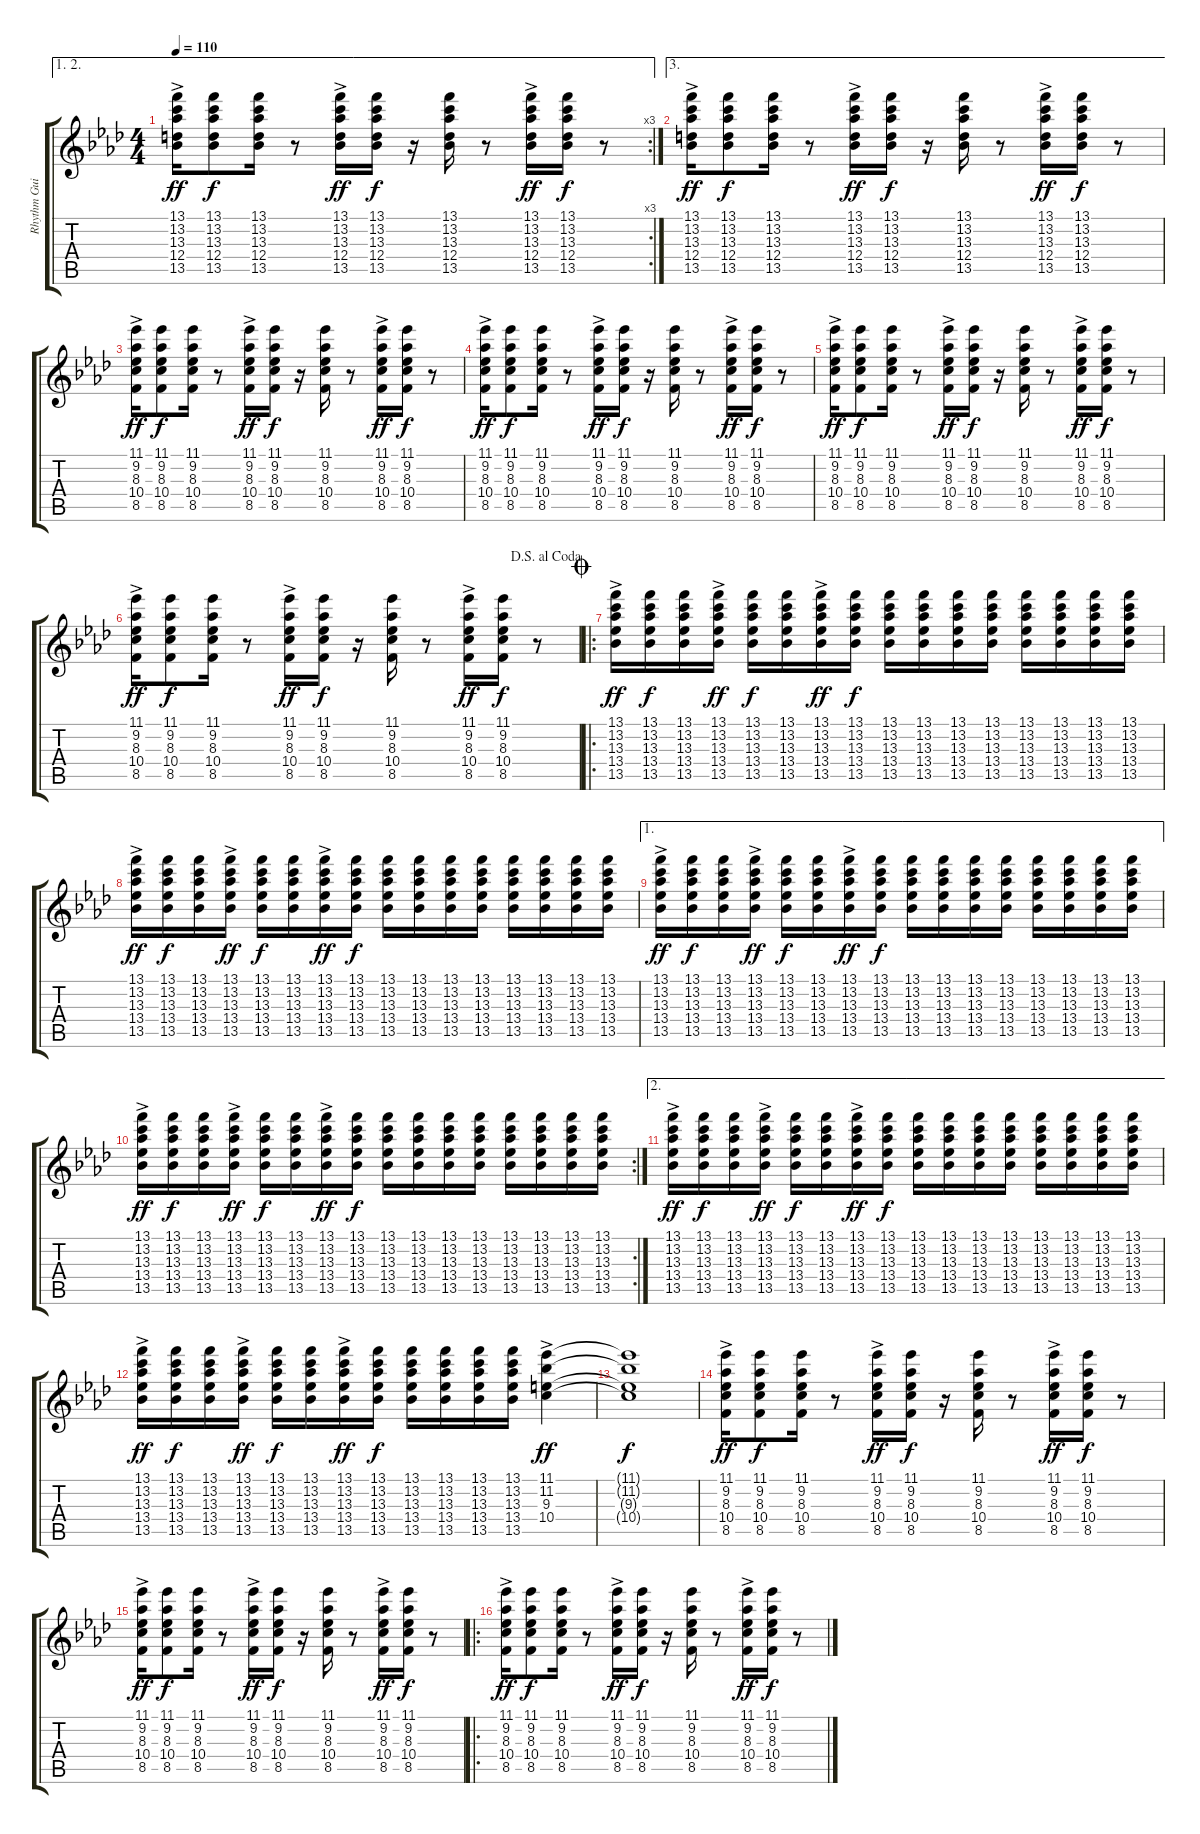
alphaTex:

\track ("Rhythm Guitar" "Rhythm Gui") {instrument electricguitarclean}
\staff {score tabs}
\tuning (E4 B3 G3 D3 A2 E2) {hide}
\ae (1 2)
\rc 3
\ts (4 4)
\tempo 110
\clef g2
\ks ab
(13.1{ac} 13.2{ac} 13.3{ac} 12.4{ac} 13.5{ac}).16{dy ff} (13.1 13.2 13.3 12.4 13.5).8{dy f} (13.1 13.2 13.3 12.4 13.5).16 r.8 (13.1{ac} 13.2{ac} 13.3{ac} 12.4{ac} 13.5{ac}).16{dy ff} (13.1 13.2 13.3 12.4 13.5).16{dy f} r.16 (13.1 13.2 13.3 12.4 13.5).16 r.8 (13.1{ac} 13.2{ac} 13.3{ac} 12.4{ac} 13.5{ac}).16{dy ff} (13.1 13.2 13.3 12.4 13.5).16{dy f} r.8 |
\ae 3
(13.1{ac} 13.2{ac} 13.3{ac} 12.4{ac} 13.5{ac}).16{dy ff} (13.1 13.2 13.3 12.4 13.5).8{dy f} (13.1 13.2 13.3 12.4 13.5).16 r.8 (13.1{ac} 13.2{ac} 13.3{ac} 12.4{ac} 13.5{ac}).16{dy ff} (13.1 13.2 13.3 12.4 13.5).16{dy f} r.16 (13.1 13.2 13.3 12.4 13.5).16 r.8 (13.1{ac} 13.2{ac} 13.3{ac} 12.4{ac} 13.5{ac}).16{dy ff} (13.1 13.2 13.3 12.4 13.5).16{dy f} r.8 |
(11.1{ac} 9.2{ac} 8.3{ac} 10.4{ac} 8.5{ac}).16{dy ff} (11.1 9.2 8.3 10.4 8.5).8{dy f} (11.1 9.2 8.3 10.4 8.5).16 r.8 (11.1{ac} 9.2{ac} 8.3{ac} 10.4{ac} 8.5{ac}).16{dy ff} (11.1 9.2 8.3 10.4 8.5).16{dy f} r.16 (11.1 9.2 8.3 10.4 8.5).16 r.8 (11.1{ac} 9.2{ac} 8.3{ac} 10.4{ac} 8.5{ac}).16{dy ff} (11.1 9.2 8.3 10.4 8.5).16{dy f} r.8 |
(11.1{ac} 9.2{ac} 8.3{ac} 10.4{ac} 8.5{ac}).16{dy ff} (11.1 9.2 8.3 10.4 8.5).8{dy f} (11.1 9.2 8.3 10.4 8.5).16 r.8 (11.1{ac} 9.2{ac} 8.3{ac} 10.4{ac} 8.5{ac}).16{dy ff} (11.1 9.2 8.3 10.4 8.5).16{dy f} r.16 (11.1 9.2 8.3 10.4 8.5).16 r.8 (11.1{ac} 9.2{ac} 8.3{ac} 10.4{ac} 8.5{ac}).16{dy ff} (11.1 9.2 8.3 10.4 8.5).16{dy f} r.8 |
(11.1{ac} 9.2{ac} 8.3{ac} 10.4{ac} 8.5{ac}).16{dy ff} (11.1 9.2 8.3 10.4 8.5).8{dy f} (11.1 9.2 8.3 10.4 8.5).16 r.8 (11.1{ac} 9.2{ac} 8.3{ac} 10.4{ac} 8.5{ac}).16{dy ff} (11.1 9.2 8.3 10.4 8.5).16{dy f} r.16 (11.1 9.2 8.3 10.4 8.5).16 r.8 (11.1{ac} 9.2{ac} 8.3{ac} 10.4{ac} 8.5{ac}).16{dy ff} (11.1 9.2 8.3 10.4 8.5).16{dy f} r.8 |
\jump dalsegnoalcoda
(11.1{ac} 9.2{ac} 8.3{ac} 10.4{ac} 8.5{ac}).16{dy ff} (11.1 9.2 8.3 10.4 8.5).8{dy f} (11.1 9.2 8.3 10.4 8.5).16 r.8 (11.1{ac} 9.2{ac} 8.3{ac} 10.4{ac} 8.5{ac}).16{dy ff} (11.1 9.2 8.3 10.4 8.5).16{dy f} r.16 (11.1 9.2 8.3 10.4 8.5).16 r.8 (11.1{ac} 9.2{ac} 8.3{ac} 10.4{ac} 8.5{ac}).16{dy ff} (11.1 9.2 8.3 10.4 8.5).16{dy f} r.8 |
\ro
\jump coda
(13.1{ac} 13.2{ac} 13.3{ac} 13.4{ac} 13.5{ac}).16{dy ff} (13.1 13.2 13.3 13.4 13.5).16{dy f} (13.1 13.2 13.3 13.4 13.5).16 (13.1{ac} 13.2{ac} 13.3{ac} 13.4{ac} 13.5{ac}).16{dy ff} (13.1 13.2 13.3 13.4 13.5).16{dy f} (13.1 13.2 13.3 13.4 13.5).16 (13.1{ac} 13.2{ac} 13.3{ac} 13.4{ac} 13.5{ac}).16{dy ff} (13.1 13.2 13.3 13.4 13.5).16{dy f} (13.1 13.2 13.3 13.4 13.5).16 (13.1 13.2 13.3 13.4 13.5).16 (13.1 13.2 13.3 13.4 13.5).16 (13.1 13.2 13.3 13.4 13.5).16 (13.1 13.2 13.3 13.4 13.5).16 (13.1 13.2 13.3 13.4 13.5).16 (13.1 13.2 13.3 13.4 13.5).16 (13.1 13.2 13.3 13.4 13.5).16 |
(13.1{ac} 13.2{ac} 13.3{ac} 13.4{ac} 13.5{ac}).16{dy ff} (13.1 13.2 13.3 13.4 13.5).16{dy f} (13.1 13.2 13.3 13.4 13.5).16 (13.1{ac} 13.2{ac} 13.3{ac} 13.4{ac} 13.5{ac}).16{dy ff} (13.1 13.2 13.3 13.4 13.5).16{dy f} (13.1 13.2 13.3 13.4 13.5).16 (13.1{ac} 13.2{ac} 13.3{ac} 13.4{ac} 13.5{ac}).16{dy ff} (13.1 13.2 13.3 13.4 13.5).16{dy f} (13.1 13.2 13.3 13.4 13.5).16 (13.1 13.2 13.3 13.4 13.5).16 (13.1 13.2 13.3 13.4 13.5).16 (13.1 13.2 13.3 13.4 13.5).16 (13.1 13.2 13.3 13.4 13.5).16 (13.1 13.2 13.3 13.4 13.5).16 (13.1 13.2 13.3 13.4 13.5).16 (13.1 13.2 13.3 13.4 13.5).16 |
\ae 1
(13.1{ac} 13.2{ac} 13.3{ac} 13.4{ac} 13.5{ac}).16{dy ff} (13.1 13.2 13.3 13.4 13.5).16{dy f} (13.1 13.2 13.3 13.4 13.5).16 (13.1{ac} 13.2{ac} 13.3{ac} 13.4{ac} 13.5{ac}).16{dy ff} (13.1 13.2 13.3 13.4 13.5).16{dy f} (13.1 13.2 13.3 13.4 13.5).16 (13.1{ac} 13.2{ac} 13.3{ac} 13.4{ac} 13.5{ac}).16{dy ff} (13.1 13.2 13.3 13.4 13.5).16{dy f} (13.1 13.2 13.3 13.4 13.5).16 (13.1 13.2 13.3 13.4 13.5).16 (13.1 13.2 13.3 13.4 13.5).16 (13.1 13.2 13.3 13.4 13.5).16 (13.1 13.2 13.3 13.4 13.5).16 (13.1 13.2 13.3 13.4 13.5).16 (13.1 13.2 13.3 13.4 13.5).16 (13.1 13.2 13.3 13.4 13.5).16 |
\rc 2
(13.1{ac} 13.2{ac} 13.3{ac} 13.4{ac} 13.5{ac}).16{dy ff} (13.1 13.2 13.3 13.4 13.5).16{dy f} (13.1 13.2 13.3 13.4 13.5).16 (13.1{ac} 13.2{ac} 13.3{ac} 13.4{ac} 13.5{ac}).16{dy ff} (13.1 13.2 13.3 13.4 13.5).16{dy f} (13.1 13.2 13.3 13.4 13.5).16 (13.1{ac} 13.2{ac} 13.3{ac} 13.4{ac} 13.5{ac}).16{dy ff} (13.1 13.2 13.3 13.4 13.5).16{dy f} (13.1 13.2 13.3 13.4 13.5).16 (13.1 13.2 13.3 13.4 13.5).16 (13.1 13.2 13.3 13.4 13.5).16 (13.1 13.2 13.3 13.4 13.5).16 (13.1 13.2 13.3 13.4 13.5).16 (13.1 13.2 13.3 13.4 13.5).16 (13.1 13.2 13.3 13.4 13.5).16 (13.1 13.2 13.3 13.4 13.5).16 |
\ae 2
(13.1{ac} 13.2{ac} 13.3{ac} 13.4{ac} 13.5{ac}).16{dy ff} (13.1 13.2 13.3 13.4 13.5).16{dy f} (13.1 13.2 13.3 13.4 13.5).16 (13.1{ac} 13.2{ac} 13.3{ac} 13.4{ac} 13.5{ac}).16{dy ff} (13.1 13.2 13.3 13.4 13.5).16{dy f} (13.1 13.2 13.3 13.4 13.5).16 (13.1{ac} 13.2{ac} 13.3{ac} 13.4{ac} 13.5{ac}).16{dy ff} (13.1 13.2 13.3 13.4 13.5).16{dy f} (13.1 13.2 13.3 13.4 13.5).16 (13.1 13.2 13.3 13.4 13.5).16 (13.1 13.2 13.3 13.4 13.5).16 (13.1 13.2 13.3 13.4 13.5).16 (13.1 13.2 13.3 13.4 13.5).16 (13.1 13.2 13.3 13.4 13.5).16 (13.1 13.2 13.3 13.4 13.5).16 (13.1 13.2 13.3 13.4 13.5).16 |
(13.1{ac} 13.2{ac} 13.3{ac} 13.4{ac} 13.5{ac}).16{dy ff} (13.1 13.2 13.3 13.4 13.5).16{dy f} (13.1 13.2 13.3 13.4 13.5).16 (13.1{ac} 13.2{ac} 13.3{ac} 13.4{ac} 13.5{ac}).16{dy ff} (13.1 13.2 13.3 13.4 13.5).16{dy f} (13.1 13.2 13.3 13.4 13.5).16 (13.1{ac} 13.2{ac} 13.3{ac} 13.4{ac} 13.5{ac}).16{dy ff} (13.1 13.2 13.3 13.4 13.5).16{dy f} (13.1 13.2 13.3 13.4 13.5).16 (13.1 13.2 13.3 13.4 13.5).16 (13.1 13.2 13.3 13.4 13.5).16 (13.1 13.2 13.3 13.4 13.5).16 (11.1{ac} 11.2{ac} 9.3{ac} 10.4{ac}).4{dy ff} |
(11.1{t} 11.2{t} 9.3{t} 10.4{t}).1{dy f} |
(11.1{ac} 9.2{ac} 8.3{ac} 10.4{ac} 8.5{ac}).16{dy ff} (11.1 9.2 8.3 10.4 8.5).8{dy f} (11.1 9.2 8.3 10.4 8.5).16 r.8 (11.1{ac} 9.2{ac} 8.3{ac} 10.4{ac} 8.5{ac}).16{dy ff} (11.1 9.2 8.3 10.4 8.5).16{dy f} r.16 (11.1 9.2 8.3 10.4 8.5).16 r.8 (11.1{ac} 9.2{ac} 8.3{ac} 10.4{ac} 8.5{ac}).16{dy ff} (11.1 9.2 8.3 10.4 8.5).16{dy f} r.8 |
(11.1{ac} 9.2{ac} 8.3{ac} 10.4{ac} 8.5{ac}).16{dy ff} (11.1 9.2 8.3 10.4 8.5).8{dy f} (11.1 9.2 8.3 10.4 8.5).16 r.8 (11.1{ac} 9.2{ac} 8.3{ac} 10.4{ac} 8.5{ac}).16{dy ff} (11.1 9.2 8.3 10.4 8.5).16{dy f} r.16 (11.1 9.2 8.3 10.4 8.5).16 r.8 (11.1{ac} 9.2{ac} 8.3{ac} 10.4{ac} 8.5{ac}).16{dy ff} (11.1 9.2 8.3 10.4 8.5).16{dy f} r.8 |
\ro
(11.1{ac} 9.2{ac} 8.3{ac} 10.4{ac} 8.5{ac}).16{dy ff} (11.1 9.2 8.3 10.4 8.5).8{dy f} (11.1 9.2 8.3 10.4 8.5).16 r.8 (11.1{ac} 9.2{ac} 8.3{ac} 10.4{ac} 8.5{ac}).16{dy ff} (11.1 9.2 8.3 10.4 8.5).16{dy f} r.16 (11.1 9.2 8.3 10.4 8.5).16 r.8 (11.1{ac} 9.2{ac} 8.3{ac} 10.4{ac} 8.5{ac}).16{dy ff} (11.1 9.2 8.3 10.4 8.5).16{dy f} r.8
